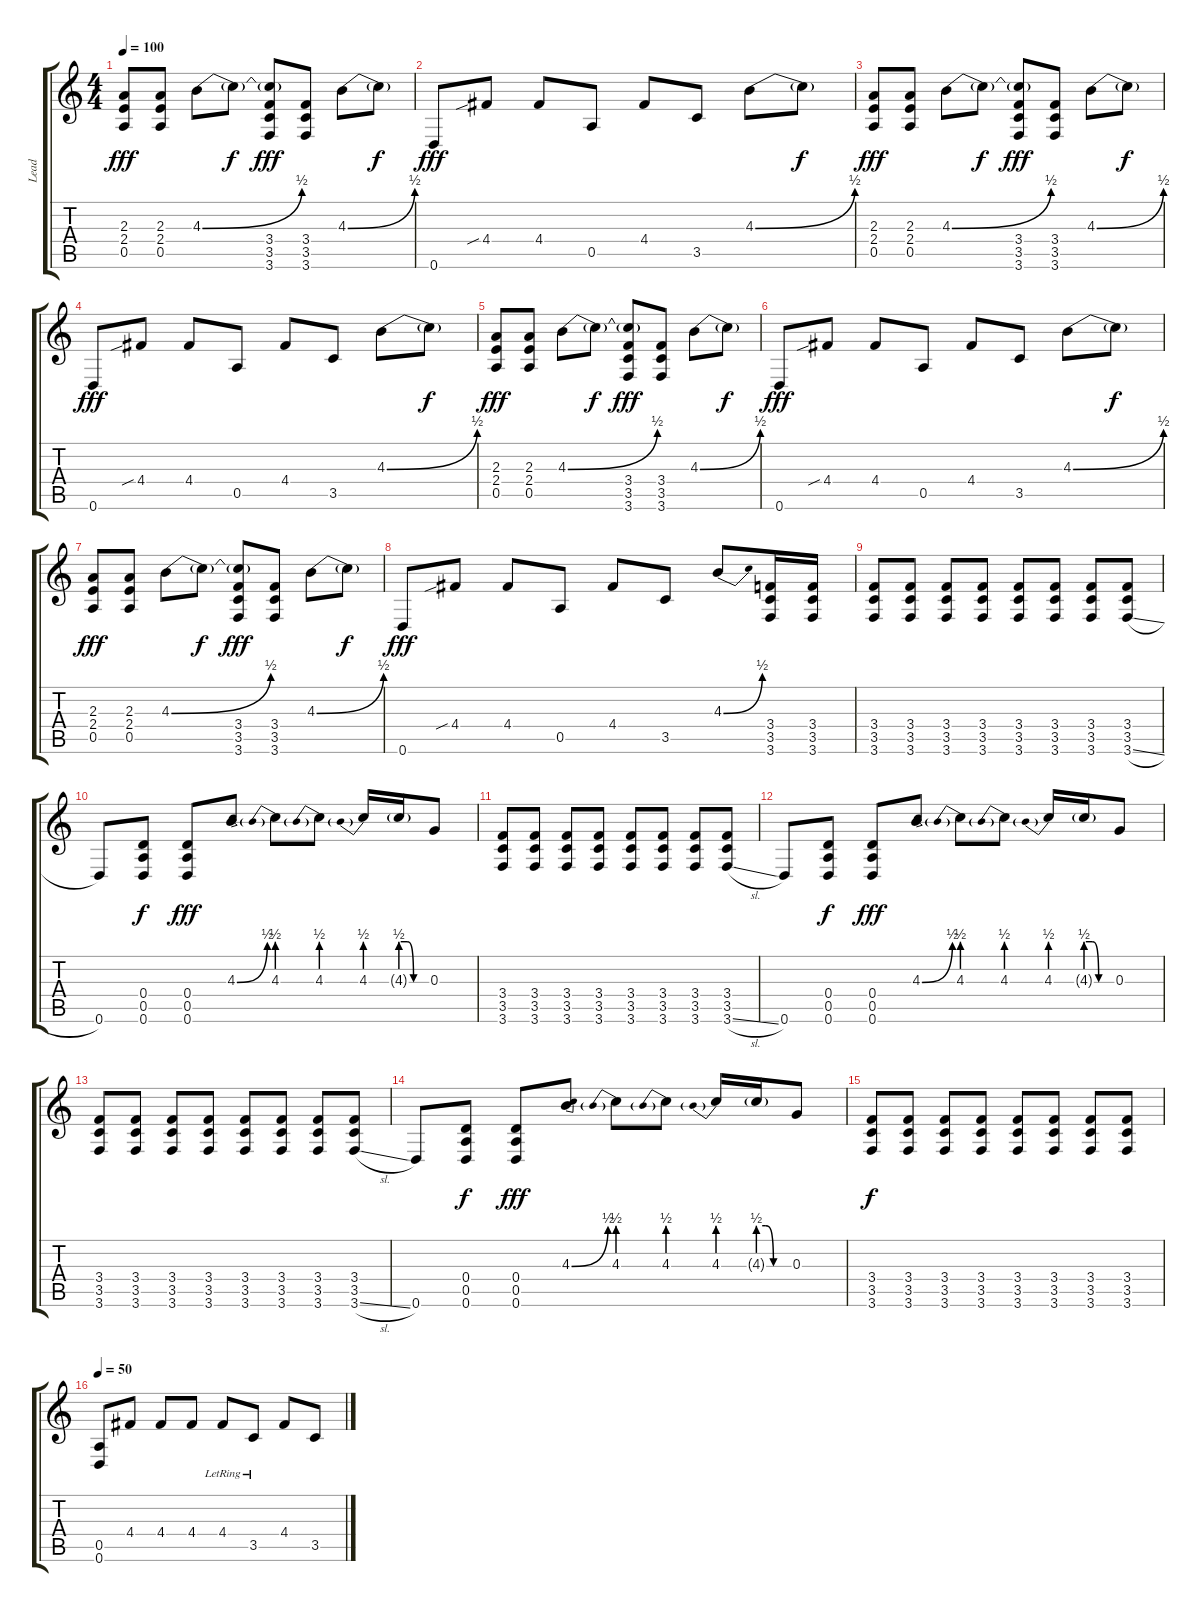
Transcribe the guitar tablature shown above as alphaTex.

\track ("Lead" "Lead") {instrument distortionguitar}
\staff {score tabs}
\tuning (E4 B3 G3 D3 A2 D2) {hide}
\ts (4 4)
\tempo 100
\clef g2
\ks c
(2.3 2.4 0.5).8{dy fff} (2.3 2.4 0.5).8 4.3{be (bend 0 0 60 2)}.8 4.3{t}.8{dy f} (4.3{t} 3.4 3.5 3.6).8{dy fff} (3.4 3.5 3.6).8 4.3{be (bend 0 0 60 2)}.8 4.3{t}.8{dy f} |
0.6.8{dy fff} 4.4{sib}.8 4.4.8 0.5.8 4.4.8 3.5.8 4.3{be (bend 0 0 60 2)}.8 4.3{t}.8{dy f} |
(2.3 2.4 0.5).8{dy fff} (2.3 2.4 0.5).8 4.3{be (bend 0 0 60 2)}.8 4.3{t}.8{dy f} (4.3{t} 3.4 3.5 3.6).8{dy fff} (3.4 3.5 3.6).8 4.3{be (bend 0 0 60 2)}.8 4.3{t}.8{dy f} |
0.6.8{dy fff} 4.4{sib}.8 4.4.8 0.5.8 4.4.8 3.5.8 4.3{be (bend 0 0 60 2)}.8 4.3{t}.8{dy f} |
(2.3 2.4 0.5).8{dy fff} (2.3 2.4 0.5).8 4.3{be (bend 0 0 60 2)}.8 4.3{t}.8{dy f} (4.3{t} 3.4 3.5 3.6).8{dy fff} (3.4 3.5 3.6).8 4.3{be (bend 0 0 60 2)}.8 4.3{t}.8{dy f} |
0.6.8{dy fff} 4.4{sib}.8 4.4.8 0.5.8 4.4.8 3.5.8 4.3{be (bend 0 0 60 2)}.8 4.3{t}.8{dy f} |
(2.3 2.4 0.5).8{dy fff} (2.3 2.4 0.5).8 4.3{be (bend 0 0 60 2)}.8 4.3{t}.8{dy f} (4.3{t} 3.4 3.5 3.6).8{dy fff} (3.4 3.5 3.6).8 4.3{be (bend 0 0 60 2)}.8 4.3{t}.8{dy f} |
0.6.8{dy fff} 4.4{sib}.8 4.4.8 0.5.8 4.4.8 3.5.8 4.3{be (bend 0 0 60 2)}.8 (3.4 3.5 3.6).16 (3.4 3.5 3.6).16 |
(3.4 3.5 3.6).8 (3.4 3.5 3.6).8 (3.4 3.5 3.6).8 (3.4 3.5 3.6).8 (3.4 3.5 3.6).8 (3.4 3.5 3.6).8 (3.4 3.5 3.6).8 (3.4 3.5 3.6{sl}).8 |
0.6.8 (0.4 0.5 0.6).8{dy f} (0.4 0.5 0.6).8{dy fff} 4.3{be (bend 0 0 60 2)}.8 4.3{be (prebend 0 2 60 2)}.8 4.3{be (prebend 0 2 60 2)}.8 4.3{be (prebend 0 2 60 2)}.16 4.3{be (custom 0 2 15 2 30 0 60 0) g}.16 0.3.8 |
(3.4 3.5 3.6).8 (3.4 3.5 3.6).8 (3.4 3.5 3.6).8 (3.4 3.5 3.6).8 (3.4 3.5 3.6).8 (3.4 3.5 3.6).8 (3.4 3.5 3.6).8 (3.4 3.5 3.6{sl}).8 |
0.6.8 (0.4 0.5 0.6).8{dy f} (0.4 0.5 0.6).8{dy fff} 4.3{be (bend 0 0 60 2)}.8 4.3{be (prebend 0 2 60 2)}.8 4.3{be (prebend 0 2 60 2)}.8 4.3{be (prebend 0 2 60 2)}.16 4.3{be (custom 0 2 15 2 30 0 60 0) g}.16 0.3.8 |
(3.4 3.5 3.6).8 (3.4 3.5 3.6).8 (3.4 3.5 3.6).8 (3.4 3.5 3.6).8 (3.4 3.5 3.6).8 (3.4 3.5 3.6).8 (3.4 3.5 3.6).8 (3.4 3.5 3.6{sl}).8 |
0.6.8 (0.4 0.5 0.6).8{dy f} (0.4 0.5 0.6).8{dy fff} 4.3{be (bend 0 0 60 2)}.8 4.3{be (prebend 0 2 60 2)}.8 4.3{be (prebend 0 2 60 2)}.8 4.3{be (prebend 0 2 60 2)}.16 4.3{be (custom 0 2 15 2 30 0 60 0) g}.16 0.3.8 |
(3.4 3.5 3.6).8{dy f} (3.4 3.5 3.6).8 (3.4 3.5 3.6).8 (3.4 3.5 3.6).8 (3.4 3.5 3.6).8 (3.4 3.5 3.6).8 (3.4 3.5 3.6).8 (3.4 3.5 3.6).8 |
\tempo 50
(0.5 0.6).8 4.4.8 4.4.8 4.4.8 4.4{lr}.8 3.5{lr}.8 4.4.8 3.5.8
